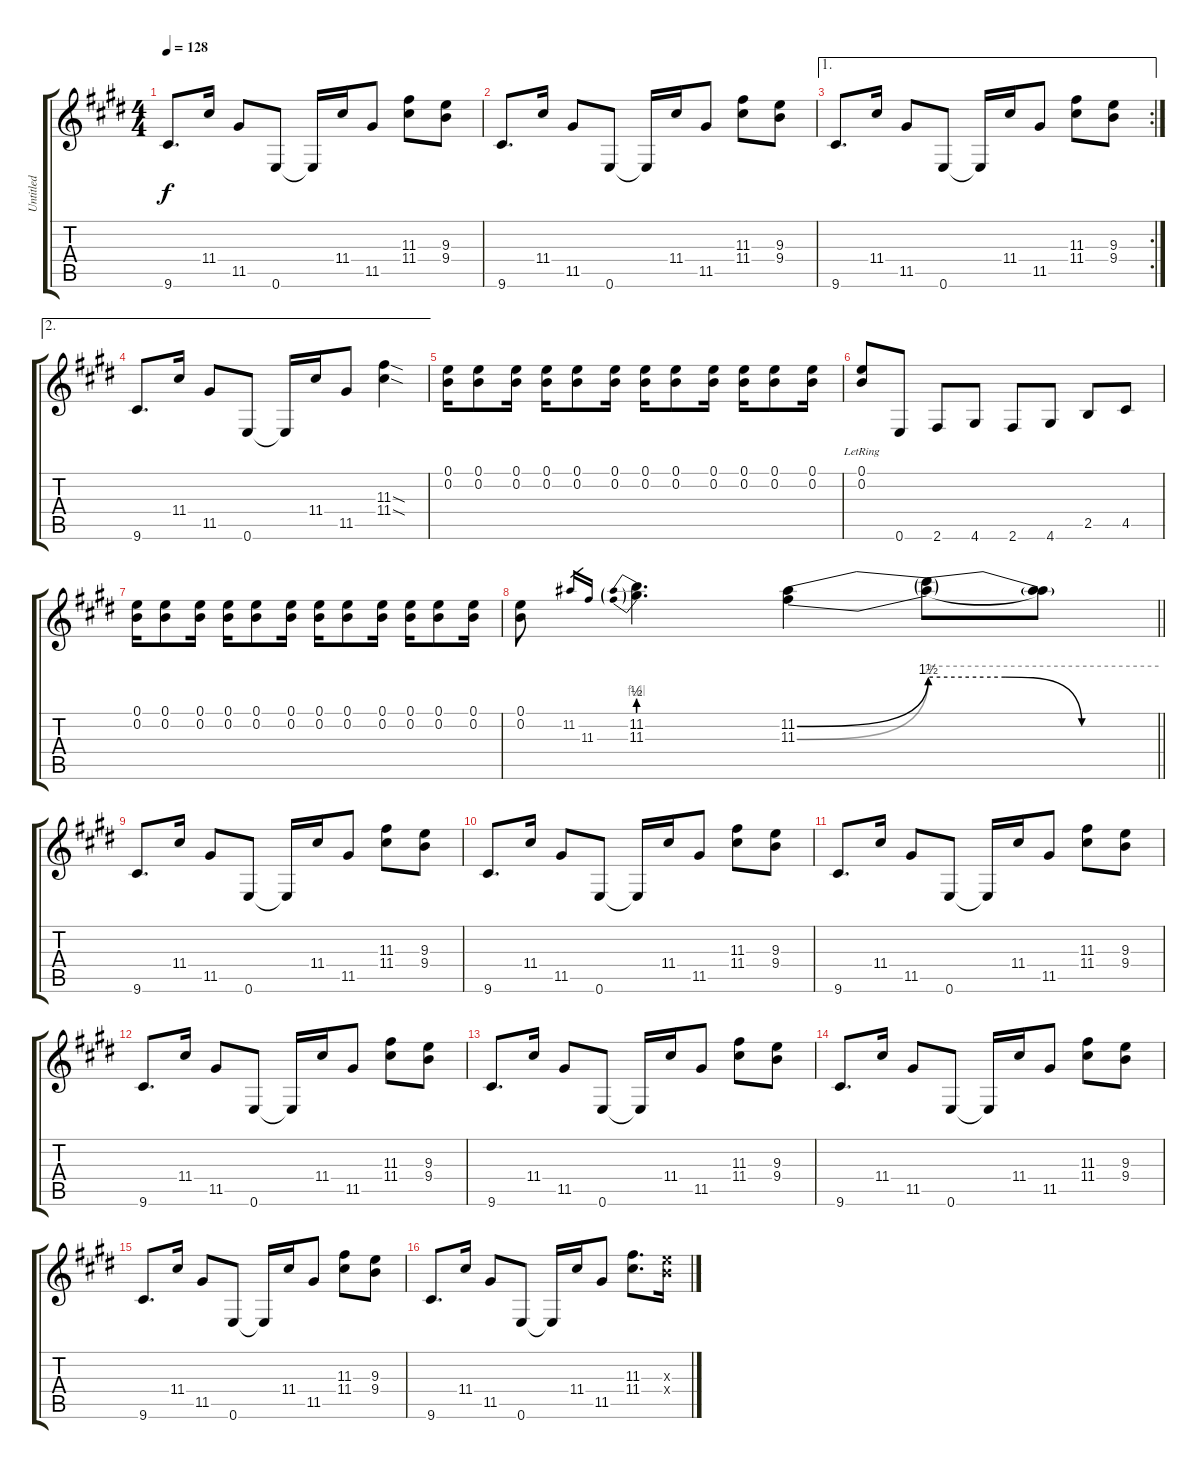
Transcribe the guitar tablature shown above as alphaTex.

\track ("Untitled" "Untitled") {instrument overdrivenguitar}
\staff {score tabs}
\tuning (E4 B3 G3 D3 A2 E2) {hide}
\ts (4 4)
\tempo 128
\clef g2
\ks c#minor
9.6.8{d dy f} 11.4.16 11.5.8 0.6.8 0.6{t}.16 11.4.16 11.5.8 (11.3 11.4).8 (9.3 9.4).8 |
\ks e
9.6.8{d} 11.4.16 11.5.8 0.6.8 0.6{t}.16 11.4.16 11.5.8 (11.3 11.4).8 (9.3 9.4).8 |
\ae 1
\rc 2
\ks c#minor
9.6.8{d} 11.4.16 11.5.8 0.6.8 0.6{t}.16 11.4.16 11.5.8 (11.3 11.4).8 (9.3 9.4).8 |
\ae 2
9.6.8{d} 11.4.16 11.5.8 0.6.8 0.6{t}.16 11.4.16 11.5.8 (11.3{sod} 11.4{sod}).4 |
\ks e
(0.1 0.2).16 (0.1 0.2).8 (0.1 0.2).16 (0.1 0.2).16 (0.1 0.2).8 (0.1 0.2).16 (0.1 0.2).16 (0.1 0.2).8 (0.1 0.2).16 (0.1 0.2).16 (0.1 0.2).8 (0.1 0.2).16 |
\ks c#minor
(0.1{lr} 0.2{lr}).8 0.6.8 2.6.8 4.6.8 2.6.8 4.6.8 2.5.8 4.5.8 |
(0.1 0.2).16 (0.1 0.2).8 (0.1 0.2).16 (0.1 0.2).16 (0.1 0.2).8 (0.1 0.2).16 (0.1 0.2).16 (0.1 0.2).8 (0.1 0.2).16 (0.1 0.2).16 (0.1 0.2).8 (0.1 0.2).16 |
\barLineRight lightlight
(0.1 0.2).8 11.2.16{gr} 11.3.16{gr} (11.2{be (prebend 0 2 60 2)} 11.3{be (prebend 0 4 60 4)}).4{d} (11.2{be (bend 0 0 60 6)} 11.3{be (bend 0 0 60 8)}).4 (11.2{be (custom 0 6 20 6 40 0 60 0) t} 11.3{be (hold 0 8 60 8) t}).8 (11.2{t} 11.3{t}).8 |
\ks e
9.6.8{d} 11.4.16 11.5.8 0.6.8 0.6{t}.16 11.4.16 11.5.8 (11.3 11.4).8 (9.3 9.4).8 |
\ks c#minor
9.6.8{d} 11.4.16 11.5.8 0.6.8 0.6{t}.16 11.4.16 11.5.8 (11.3 11.4).8 (9.3 9.4).8 |
9.6.8{d} 11.4.16 11.5.8 0.6.8 0.6{t}.16 11.4.16 11.5.8 (11.3 11.4).8 (9.3 9.4).8 |
9.6.8{d} 11.4.16 11.5.8 0.6.8 0.6{t}.16 11.4.16 11.5.8 (11.3 11.4).8 (9.3 9.4).8 |
\ks e
9.6.8{d} 11.4.16 11.5.8 0.6.8 0.6{t}.16 11.4.16 11.5.8 (11.3 11.4).8 (9.3 9.4).8 |
\ks c#minor
9.6.8{d} 11.4.16 11.5.8 0.6.8 0.6{t}.16 11.4.16 11.5.8 (11.3 11.4).8 (9.3 9.4).8 |
9.6.8{d} 11.4.16 11.5.8 0.6.8 0.6{t}.16 11.4.16 11.5.8 (11.3 11.4).8 (9.3 9.4).8 |
9.6.8{d} 11.4.16 11.5.8 0.6.8 0.6{t}.16 11.4.16 11.5.8 (11.3 11.4).8{d} (9.3{x} 9.4{x}).16
